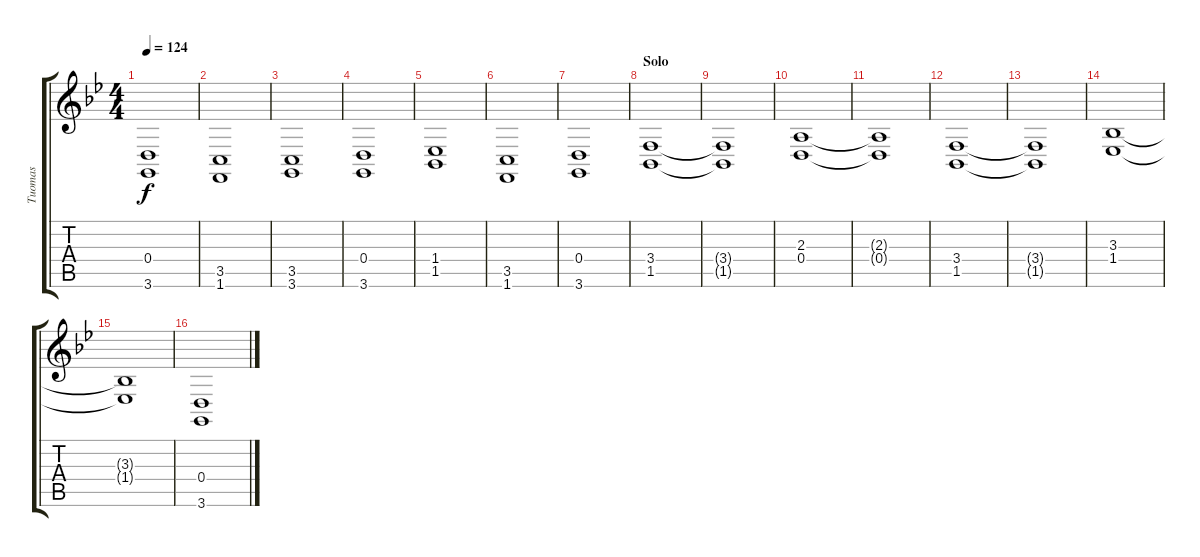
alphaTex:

\track ("Tuomas" "Tuomas") {instrument pad2warm}
\staff {score tabs}
\tuning (E4 B3 G3 D3 A2 E2) {hide}
\ts (4 4)
\tempo 124
\clef g2
\ks bb
(0.4 3.6).1{dy f} |
(3.5 1.6).1 |
(3.5 3.6).1 |
(0.4 3.6).1 |
(1.4 1.5).1 |
(3.5 1.6).1 |
(0.4 3.6).1 |
\section ("" "Solo")
(3.4 1.5).1 |
(3.4{t} 1.5{t}).1 |
(2.3 0.4).1 |
(2.3{t} 0.4{t}).1 |
(3.4 1.5).1 |
(3.4{t} 1.5{t}).1 |
(3.3 1.4).1 |
(3.3{t} 1.4{t}).1 |
(0.4 3.6).1
